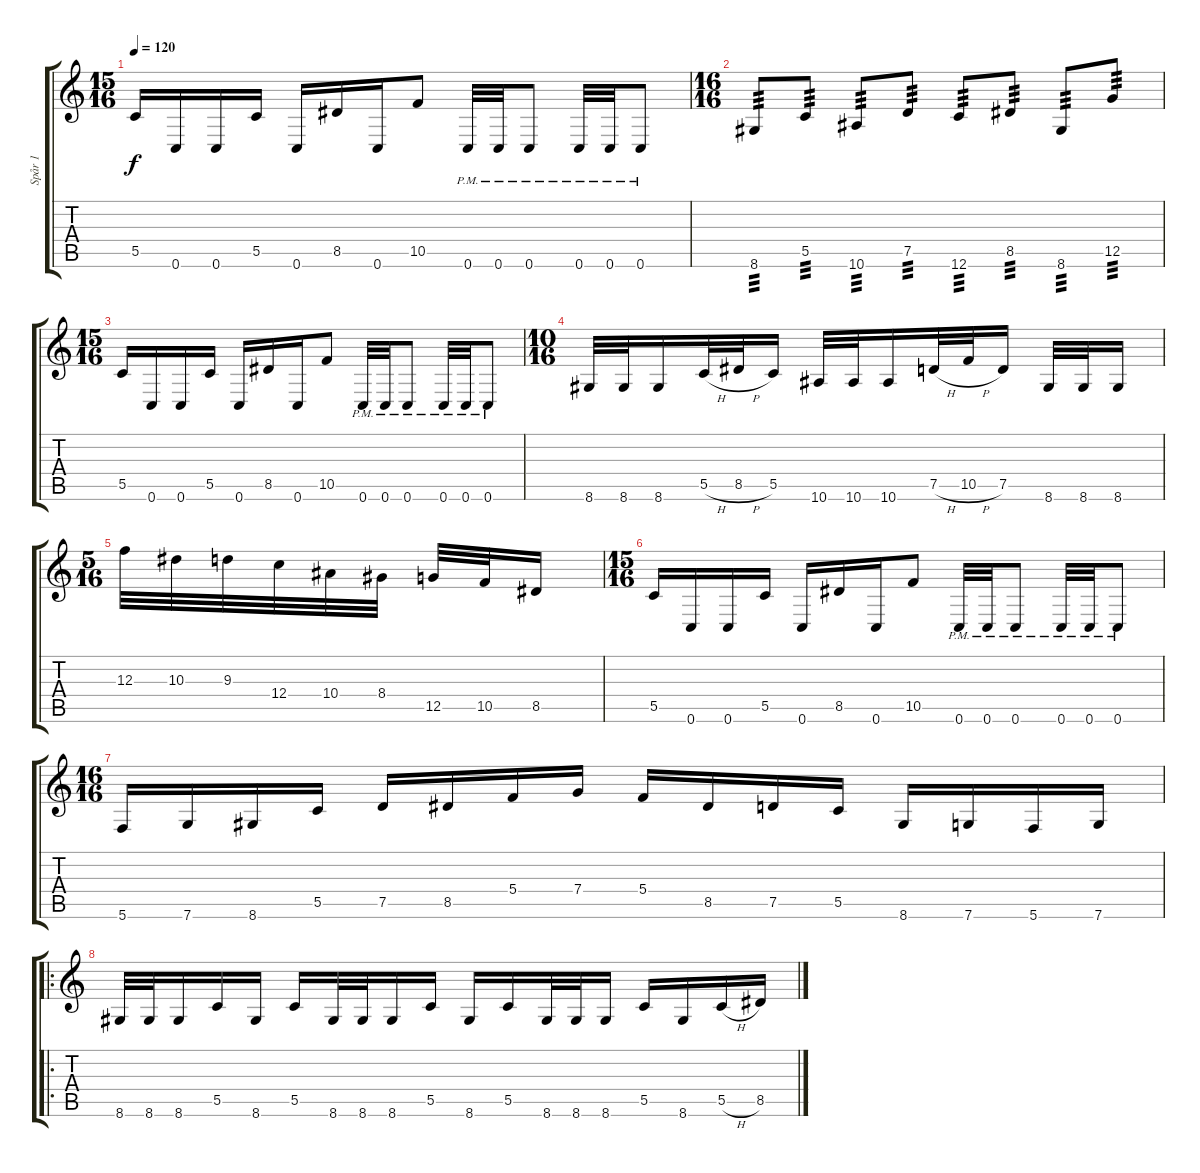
\track ("Spår 1" "Spår 1") {instrument distortionguitar}
\staff {score tabs}
\tuning (D4 A3 F3 C3 G2 C2) {hide}
\ts (15 16)
\tempo 120
\clef g2
\ks c
5.5.16{dy f} 0.6.16 0.6.16 5.5.16 0.6.16 8.5.16 0.6.16 10.5.8 0.6{pm}.32 0.6{pm}.32 0.6{pm}.8 0.6{pm}.32 0.6{pm}.32 0.6{pm}.8 |
\ts (16 16)
8.6.8{tp 3} 5.5.8{tp 3} 10.6.8{tp 3} 7.5.8{tp 3} 12.6.8{tp 3} 8.5.8{tp 3} 8.6.8{tp 3} 12.5.8{tp 3} |
\ts (15 16)
5.5.16 0.6.16 0.6.16 5.5.16 0.6.16 8.5.16 0.6.16 10.5.8 0.6{pm}.32 0.6{pm}.32 0.6{pm}.8 0.6{pm}.32 0.6{pm}.32 0.6{pm}.8 |
\ts (10 16)
8.6.32 8.6.32 8.6.16 5.5{h}.32 8.5{h}.32 5.5.16 10.6.32 10.6.32 10.6.16 7.5{h}.32 10.5{h}.32 7.5.16 8.6.32 8.6.32 8.6.16 |
\ts (5 16)
12.3.32 10.3.32 9.3.32 12.4.32 10.4.32 8.4.32 12.5.32 10.5.32 8.5.16 |
\ts (15 16)
5.5.16 0.6.16 0.6.16 5.5.16 0.6.16 8.5.16 0.6.16 10.5.8 0.6{pm}.32 0.6{pm}.32 0.6{pm}.8 0.6{pm}.32 0.6{pm}.32 0.6{pm}.8 |
\ts (16 16)
5.6.16 7.6.16 8.6.16 5.5.16 7.5.16 8.5.16 5.4.16 7.4.16 5.4.16 8.5.16 7.5.16 5.5.16 8.6.16 7.6.16 5.6.16 7.6.16 |
\ro
8.6.32 8.6.32 8.6.16 5.5.16 8.6.16 5.5.16 8.6.32 8.6.32 8.6.16 5.5.16 8.6.16 5.5.16 8.6.32 8.6.32 8.6.16 5.5.16 8.6.16 5.5{h}.16 8.5.16
